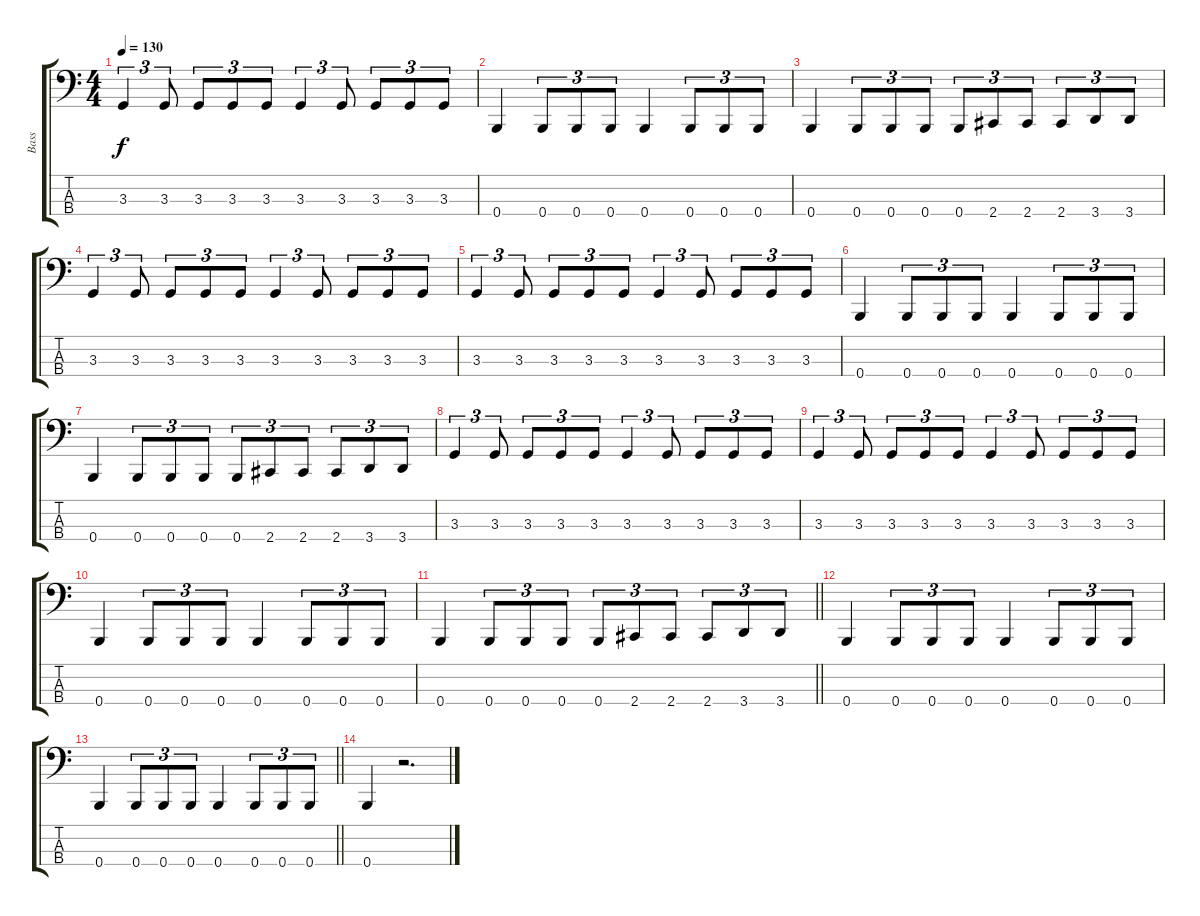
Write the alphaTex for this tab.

\track ("Bass" "Bass") {instrument electricbasspick}
\staff {score tabs}
\tuning (D2 A1 E1 B0) {hide}
\ts (4 4)
\tempo 130
\clef f4
\ks c
3.3.4{tu (3 2) dy f} 3.3.8{tu (3 2)} 3.3.8{tu (3 2)} 3.3.8{tu (3 2)} 3.3.8{tu (3 2)} 3.3.4{tu (3 2)} 3.3.8{tu (3 2)} 3.3.8{tu (3 2)} 3.3.8{tu (3 2)} 3.3.8{tu (3 2)} |
0.4.4 0.4.8{tu (3 2)} 0.4.8{tu (3 2)} 0.4.8{tu (3 2)} 0.4.4 0.4.8{tu (3 2)} 0.4.8{tu (3 2)} 0.4.8{tu (3 2)} |
0.4.4 0.4.8{tu (3 2)} 0.4.8{tu (3 2)} 0.4.8{tu (3 2)} 0.4.8{tu (3 2)} 2.4.8{tu (3 2)} 2.4.8{tu (3 2)} 2.4.8{tu (3 2)} 3.4.8{tu (3 2)} 3.4.8{tu (3 2)} |
3.3.4{tu (3 2)} 3.3.8{tu (3 2)} 3.3.8{tu (3 2)} 3.3.8{tu (3 2)} 3.3.8{tu (3 2)} 3.3.4{tu (3 2)} 3.3.8{tu (3 2)} 3.3.8{tu (3 2)} 3.3.8{tu (3 2)} 3.3.8{tu (3 2)} |
3.3.4{tu (3 2)} 3.3.8{tu (3 2)} 3.3.8{tu (3 2)} 3.3.8{tu (3 2)} 3.3.8{tu (3 2)} 3.3.4{tu (3 2)} 3.3.8{tu (3 2)} 3.3.8{tu (3 2)} 3.3.8{tu (3 2)} 3.3.8{tu (3 2)} |
0.4.4 0.4.8{tu (3 2)} 0.4.8{tu (3 2)} 0.4.8{tu (3 2)} 0.4.4 0.4.8{tu (3 2)} 0.4.8{tu (3 2)} 0.4.8{tu (3 2)} |
0.4.4 0.4.8{tu (3 2)} 0.4.8{tu (3 2)} 0.4.8{tu (3 2)} 0.4.8{tu (3 2)} 2.4.8{tu (3 2)} 2.4.8{tu (3 2)} 2.4.8{tu (3 2)} 3.4.8{tu (3 2)} 3.4.8{tu (3 2)} |
3.3.4{tu (3 2)} 3.3.8{tu (3 2)} 3.3.8{tu (3 2)} 3.3.8{tu (3 2)} 3.3.8{tu (3 2)} 3.3.4{tu (3 2)} 3.3.8{tu (3 2)} 3.3.8{tu (3 2)} 3.3.8{tu (3 2)} 3.3.8{tu (3 2)} |
3.3.4{tu (3 2)} 3.3.8{tu (3 2)} 3.3.8{tu (3 2)} 3.3.8{tu (3 2)} 3.3.8{tu (3 2)} 3.3.4{tu (3 2)} 3.3.8{tu (3 2)} 3.3.8{tu (3 2)} 3.3.8{tu (3 2)} 3.3.8{tu (3 2)} |
0.4.4 0.4.8{tu (3 2)} 0.4.8{tu (3 2)} 0.4.8{tu (3 2)} 0.4.4 0.4.8{tu (3 2)} 0.4.8{tu (3 2)} 0.4.8{tu (3 2)} |
\barLineRight lightlight
0.4.4 0.4.8{tu (3 2)} 0.4.8{tu (3 2)} 0.4.8{tu (3 2)} 0.4.8{tu (3 2)} 2.4.8{tu (3 2)} 2.4.8{tu (3 2)} 2.4.8{tu (3 2)} 3.4.8{tu (3 2)} 3.4.8{tu (3 2)} |
0.4.4 0.4.8{tu (3 2)} 0.4.8{tu (3 2)} 0.4.8{tu (3 2)} 0.4.4 0.4.8{tu (3 2)} 0.4.8{tu (3 2)} 0.4.8{tu (3 2)} |
\barLineRight lightlight
0.4.4 0.4.8{tu (3 2)} 0.4.8{tu (3 2)} 0.4.8{tu (3 2)} 0.4.4 0.4.8{tu (3 2)} 0.4.8{tu (3 2)} 0.4.8{tu (3 2)} |
0.4.4 r.2{d}
